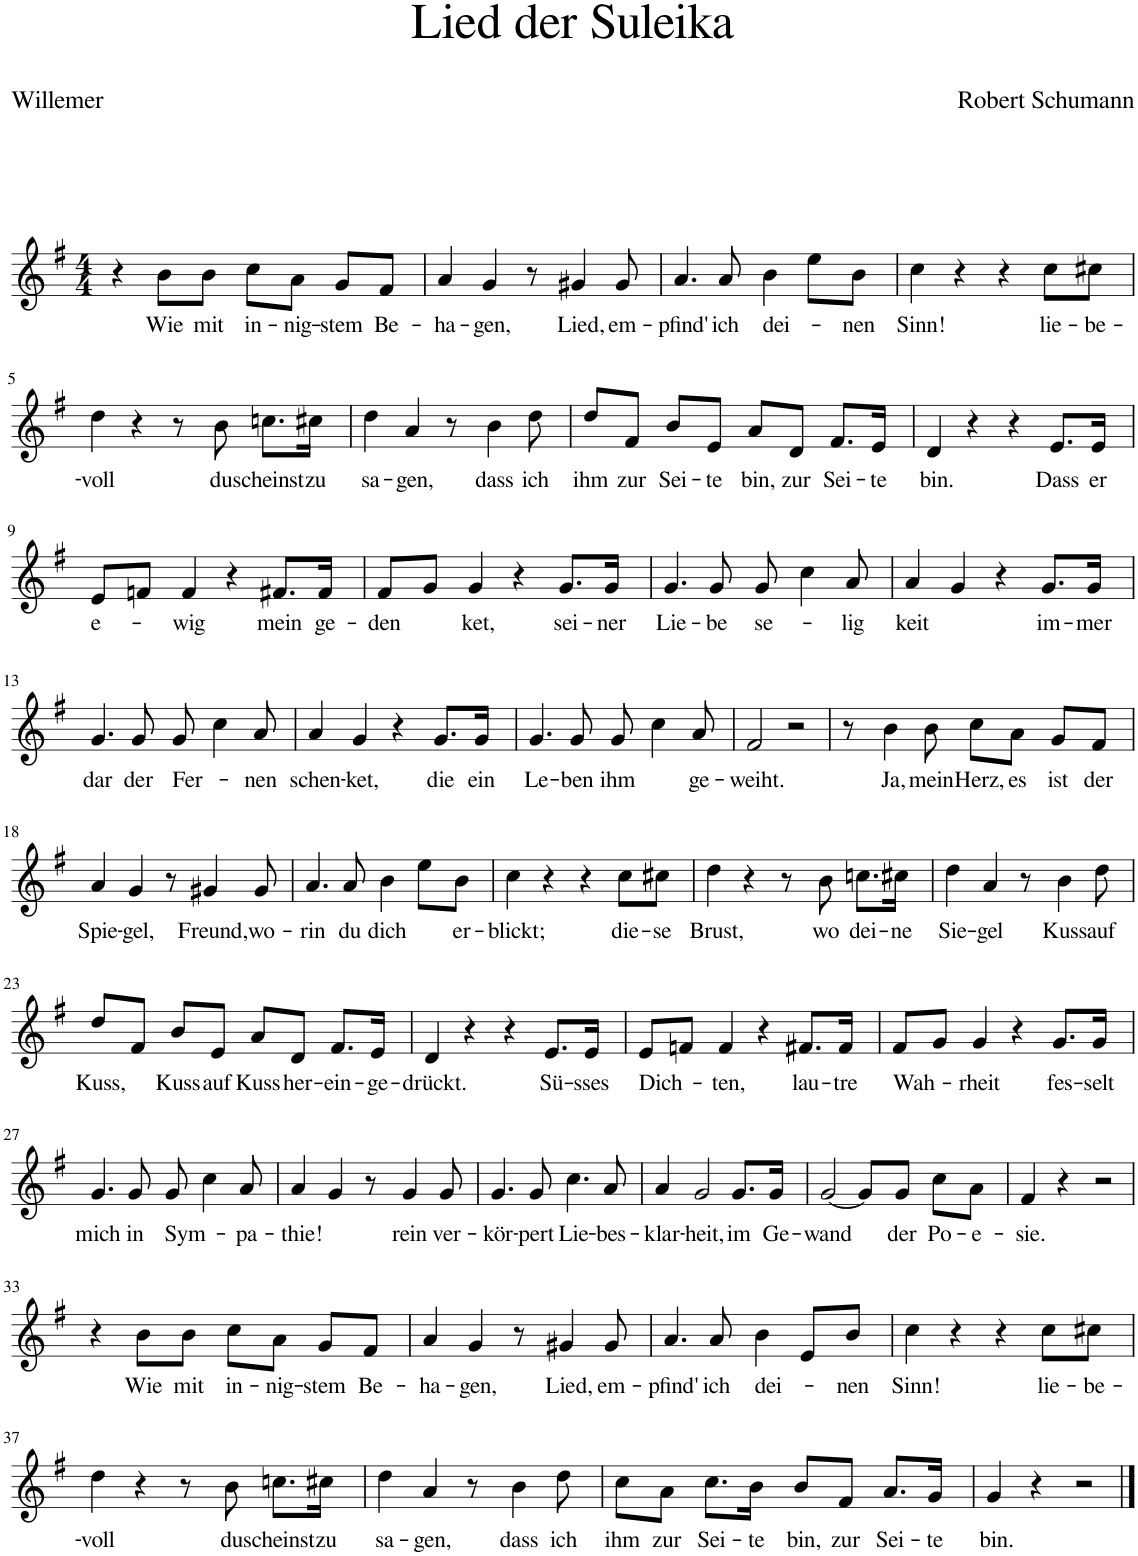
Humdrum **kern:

**kern	**text
*part1	*part1
*staff1	*staff1
*I"Piano	*
*I'Pno	*
*clefG2	*
*k[f#]	*
*M4/4	*
=1	=1
4r	.
!	!LO:LY:b
8b\L	Wie
!	!LO:LY:b
8b\J	mit
!	!LO:LY:b
8cc\L	in-
!	!LO:LY:b
8a\J	-nig-
!	!LO:LY:b
8g/L	-stem
!	!LO:LY:b
8f#/J	Be-
=2	=2
!	!LO:LY:b
4a/	-ha-
!	!LO:LY:b
4g/	-gen,
8r	.
!	!LO:LY:b
4g#X/	Lied,
!	!LO:LY:b
8g#/	em-
=3	=3
!	!LO:LY:b
4.a/	pfind'
!	!LO:LY:b
8a/	ich
!	!LO:LY:b
4b\	dei-
8ee\L	.
!	!LO:LY:b
8b\J	-nen
=4	=4
!	!LO:LY:b
4cc\	Sinn!
4r	.
4r	.
!	!LO:LY:b
8cc\L	lie-
!	!LO:LY:b
8cc#X\J	-be-
!!LO:LB:g=z
=5	=5
!	!LO:LY:b
4dd\	-voll
4r	.
8r	.
!	!LO:LY:b
8b\	du
!	!LO:LY:b
8.ccn\L	scheinst
!	!LO:LY:b
16cc#X\Jk	zu
=6	=6
!	!LO:LY:b
4dd\	sa-
!	!LO:LY:b
4a/	-gen,
8r	.
!	!LO:LY:b
4b\	dass
!	!LO:LY:b
8dd\	ich
=7	=7
!	!LO:LY:b
8dd/L	ihm
!	!LO:LY:b
8f#/J	zur
!	!LO:LY:b
8b/L	Sei-
!	!LO:LY:b
8e/J	-te
!	!LO:LY:b
8a/L	bin,
!	!LO:LY:b
8d/J	zur
!	!LO:LY:b
8.f#/L	Sei-
!	!LO:LY:b
16e/Jk	te
=8	=8
!	!LO:LY:b
4d/	bin.
4r	.
4r	.
!	!LO:LY:b
8.e/L	Dass
!	!LO:LY:b
16e/Jk	er
!!LO:LB:g=z
=9	=9
!	!LO:LY:b
8e/L	e-
8fn/J	.
!	!LO:LY:b
4f/	-wig
4r	.
!	!LO:LY:b
8.f#X/L	mein
!	!LO:LY:b
16f#/Jk	ge-
=10	=10
!	!LO:LY:b
8f#/L	den
8g/J	.
!	!LO:LY:b
4g/	-ket,
4r	.
!	!LO:LY:b
8.g/L	sei-
!	!LO:LY:b
16g/Jk	-ner
=11	=11
!	!LO:LY:b
4.g/	Lie-
!	!LO:LY:b
8g/	-be
!	!LO:LY:b
8g/	se-
4cc\	.
!	!LO:LY:b
8a/	-lig
=12	=12
!	!LO:LY:b
4a/	keit
4g/	.
4r	.
!	!LO:LY:b
8.g/L	im-
!	!LO:LY:b
16g/Jk	-mer
!!LO:LB:g=z
=13	=13
!	!LO:LY:b
4.g/	dar
!	!LO:LY:b
8g/	der
!	!LO:LY:b
8g/	Fer-
4cc\	.
!	!LO:LY:b
8a/	-nen
=14	=14
!	!LO:LY:b
4a/	schen-
!	!LO:LY:b
4g/	-ket,
4r	.
!	!LO:LY:b
8.g/L	die
!	!LO:LY:b
16g/Jk	ein
=15	=15
!	!LO:LY:b
4.g/	Le-
!	!LO:LY:b
8g/	-ben
!	!LO:LY:b
8g/	ihm
4cc\	.
!	!LO:LY:b
8a/	ge-
=16	=16
!	!LO:LY:b
2f#/	-weiht.
2r	.
=17	=17
8r	.
!	!LO:LY:b
4b\	Ja,
!	!LO:LY:b
8b\	mein
!	!LO:LY:b
8cc\L	Herz,
!	!LO:LY:b
8a\J	es
!	!LO:LY:b
8g/L	ist
!	!LO:LY:b
8f#/J	der
!!LO:LB:g=z
=18	=18
!	!LO:LY:b
4a/	Spie-
!	!LO:LY:b
4g/	-gel,
8r	.
!	!LO:LY:b
4g#X/	Freund,
!	!LO:LY:b
8g#/	wo-
=19	=19
!	!LO:LY:b
4.a/	-rin
!	!LO:LY:b
8a/	du
!	!LO:LY:b
4b\	dich
8ee\L	.
!	!LO:LY:b
8b\J	er-
=20	=20
!	!LO:LY:b
4cc\	-blickt;
4r	.
4r	.
!	!LO:LY:b
8cc\L	die-
!	!LO:LY:b
8cc#X\J	-se
=21	=21
!	!LO:LY:b
4dd\	Brust,
4r	.
8r	.
!	!LO:LY:b
8b\	wo
!	!LO:LY:b
8.ccn\L	dei-
!	!LO:LY:b
16cc#X\Jk	-ne
=22	=22
!	!LO:LY:b
4dd\	Sie-
!	!LO:LY:b
4a/	-gel
8r	.
!	!LO:LY:b
4b\	Kuss
!	!LO:LY:b
8dd\	auf
!!LO:LB:g=z
=23	=23
!	!LO:LY:b
8dd/L	Kuss,
8f#/J	.
!	!LO:LY:b
8b/L	Kuss
!	!LO:LY:b
8e/J	auf
!	!LO:LY:b
8a/L	Kuss
!	!LO:LY:b
8d/J	her-
!	!LO:LY:b
8.f#/L	ein-
!	!LO:LY:b
16e/Jk	-ge-
=24	=24
!	!LO:LY:b
4d/	drückt.
4r	.
4r	.
!	!LO:LY:b
8.e/L	Sü-
!	!LO:LY:b
16e/Jk	-sses
=25	=25
!	!LO:LY:b
8e/L	Dich-
8fn/J	.
!	!LO:LY:b
4f/	-ten,
4r	.
!	!LO:LY:b
8.f#X/L	lau-
!	!LO:LY:b
16f#/Jk	-tre
=26	=26
!	!LO:LY:b
8f#/L	Wah-
8g/J	.
!	!LO:LY:b
4g/	-rheit
4r	.
!	!LO:LY:b
8.g/L	fes-
!	!LO:LY:b
16g/Jk	-selt
!!LO:LB:g=z
=27	=27
!	!LO:LY:b
4.g/	mich
!	!LO:LY:b
8g/	in
!	!LO:LY:b
8g/	Sym-
4cc\	.
!	!LO:LY:b
8a/	-pa-
=28	=28
!	!LO:LY:b
4a/	-thie!
4g/	.
8r	.
!	!LO:LY:b
4g/	rein
!	!LO:LY:b
8g/	ver-
=29	=29
!	!LO:LY:b
4.g/	-kör-
!	!LO:LY:b
8g/	-pert
!	!LO:LY:b
4.cc\	Lie-
!	!LO:LY:b
8a/	-bes-
=30	=30
!	!LO:LY:b
4a/	-klar-
!	!LO:LY:b
2g/	-heit,
!	!LO:LY:b
8.g/L	im
!	!LO:LY:b
16g/Jk	Ge-
=31	=31
!	!LO:LY:b
[2g/	-wand
8g/L]	.
!	!LO:LY:b
8g/J	der
!	!LO:LY:b
8cc\L	Po-
!	!LO:LY:b
8a\J	-e-
=32	=32
!	!LO:LY:b
4f#/	-sie.
4r	.
2r	.
!!LO:LB:g=z
=33	=33
4r	.
!	!LO:LY:b
8b\L	Wie
!	!LO:LY:b
8b\J	mit
!	!LO:LY:b
8cc\L	in-
!	!LO:LY:b
8a\J	-nig-
!	!LO:LY:b
8g/L	-stem
!	!LO:LY:b
8f#/J	Be-
=34	=34
!	!LO:LY:b
4a/	-ha-
!	!LO:LY:b
4g/	-gen,
8r	.
!	!LO:LY:b
4g#X/	Lied,
!	!LO:LY:b
8g#/	em-
=35	=35
!	!LO:LY:b
4.a/	-pfind'
!	!LO:LY:b
8a/	ich
!	!LO:LY:b
4b\	dei-
8e/L	.
!	!LO:LY:b
8b/J	-nen
=36	=36
!	!LO:LY:b
4cc\	Sinn!
4r	.
4r	.
!	!LO:LY:b
8cc\L	lie-
!	!LO:LY:b
8cc#X\J	-be-
!!LO:LB:g=z
=37	=37
!	!LO:LY:b
4dd\	-voll
4r	.
8r	.
!	!LO:LY:b
8b\	du
!	!LO:LY:b
8.ccn\L	scheinst
!	!LO:LY:b
16cc#X\Jk	zu
=38	=38
!	!LO:LY:b
4dd\	sa-
!	!LO:LY:b
4a/	-gen,
8r	.
!	!LO:LY:b
4b\	dass
!	!LO:LY:b
8dd\	ich
=39	=39
!	!LO:LY:b
8cc\L	ihm
!	!LO:LY:b
8a\J	zur
!	!LO:LY:b
8.cc\L	Sei-
!	!LO:LY:b
16b\Jk	-te
!	!LO:LY:b
8b/L	bin,
!	!LO:LY:b
8f#/J	zur
!	!LO:LY:b
8.a/L	Sei-
!	!LO:LY:b
16g/Jk	-te
=40	=40
!	!LO:LY:b
4g/	bin.
4r	.
2r	.
==	==
*-	*-
